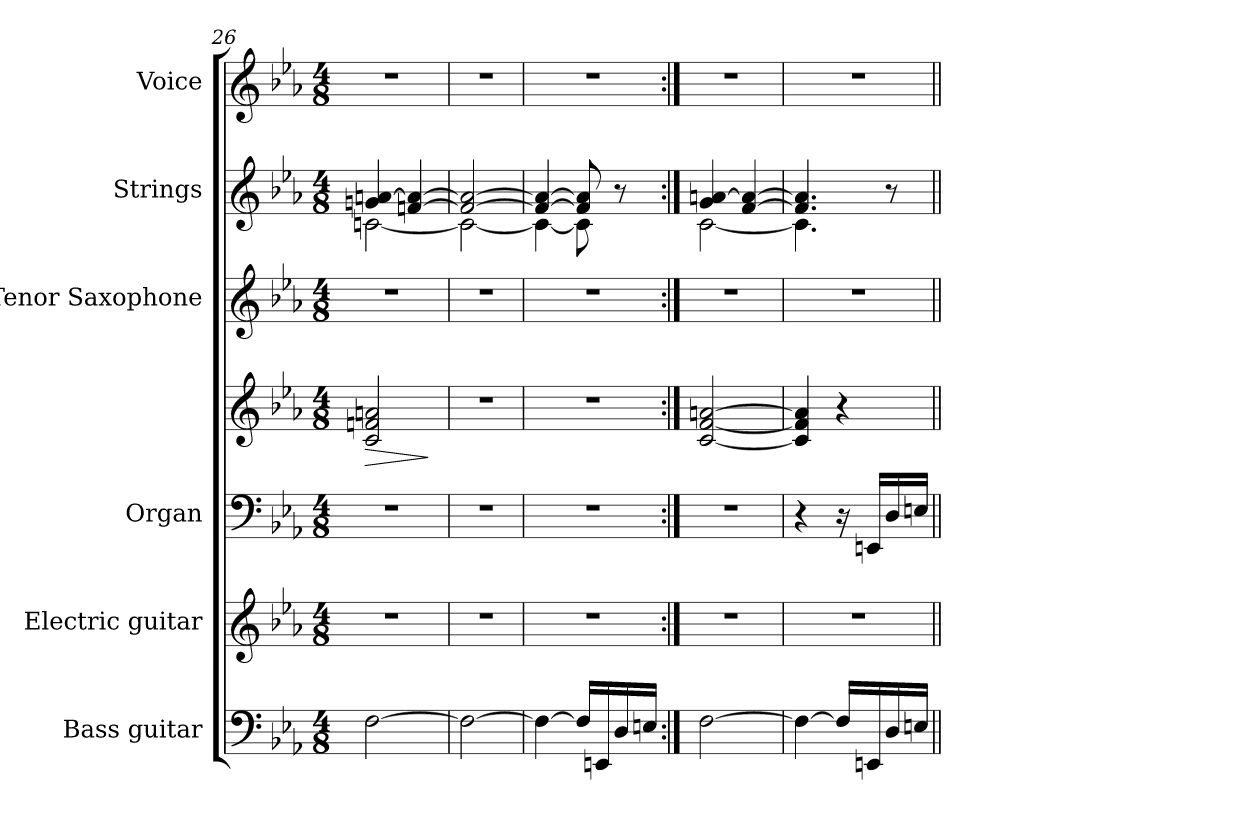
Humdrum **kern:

**kern	**kern	**kern	**kern	**dynam	**kern	**kern	**kern
*part6	*part5	*part4	*part4	*part4	*part3	*part2	*part1
*staff7	*staff6	*staff5	*staff4	*staff4/5	*staff3	*staff2	*staff1
*I"Bass guitar	*I"Electric guitar	*I"Organ	*	*	*I"Tenor Saxophone	*I"Strings	*I"Voice
*I'Bass	*I'El. gtr	*I'Org.	*	*	*I'T. Sax.	*I'Str.	*I'Voice
*clefF4	*clefG2	*clefF4	*clefG2	*	*clefG2	*clefG2	*clefG2
*ITrd7c12	*ITrd7c12	*	*	*	*ITrd8c14	*	*
*k[b-e-a-]	*k[b-e-a-]	*k[b-e-a-]	*k[b-e-a-]	*	*k[b-e-a-]	*k[b-e-a-]	*k[b-e-a-]
*E-:	*E-:	*E-:	*E-:	*	*E-:	*E-:	*E-:
*M4/8	*M4/8	*M4/8	*M4/8	*	*M4/8	*M4/8	*M4/8
=26	=26	=26	=26	=26	=26	=26	=26
!	!LO:N:vis=1	!LO:N:vis=1	!	!LO:HP:b	!LO:N:vis=1	!	!LO:N:vis=1
*	*	*	*	*	*	*^	*
[>2FFi\	2r	2r	2ci/ 2fni 2ani	>	2r	4gni/ [>4ani	[<2cni\	2r
.	.	.	.	.	.	[>4fni/ 4ai_>	.	.
*	*	*	*	*	*	*v	*v	*
.	.	.	.	]	.	.	.
=27	=27	=27	=27	=27	=27	=27	=27
!	!LO:N:vis=1	!LO:N:vis=1	!LO:N:vis=1	!	!LO:N:vis=1	!	!LO:N:vis=1
*	*	*	*	*	*	*^	*
2FFi\_>	2r	2r	2r	.	2r	2fi/_> 2ai_>	2ci\_<	2r
=28	=28	=28	=28	=28	=28	=28	=28	=28
!	!LO:N:vis=1	!LO:N:vis=1	!LO:N:vis=1	!	!LO:N:vis=1	!	!	!LO:N:vis=1
4FFi\_>	2r	2r	2r	.	2r	4fi/_> 4ai_>	4ci\_<	2r
16FFi/LL]	.	.	.	.	.	8fi/] 8ai]	8ci\]	.
16EEEni/	.	.	.	.	.	.	.	.
16DDi/	.	.	.	.	.	8r	8ryy	.
16EEni/JJ	.	.	.	.	.	.	.	.
!!LO:LB:g=z
=29:|!	=29:|!	=29:|!	=29:|!	=29:|!	=29:|!	=29:|!	=29:|!	=29:|!
!	!LO:N:vis=1	!LO:N:vis=1	!	!	!LO:N:vis=1	!	!	!LO:N:vis=1
[>2FFi\	2r	2r	[<2ci/ [<2fi [>2ani	.	2r	4gi/ [>4ani	[<2ci\	2r
.	.	.	.	.	.	[>4fi/ 4ai_>	.	.
=30	=30	=30	=30	=30	=30	=30	=30	=30
!	!LO:N:vis=1	!	!	!	!LO:N:vis=1	!	!	!LO:N:vis=1
4FFi\_>	2r	4r	4ci/] 4fi] 4ai]	.	2r	4.fi/] 4.ai]	4.ci\]	2r
16FFi/LL]	.	16r	4r	.	.	.	.	.
16EEEni/	.	16EEni/LL	.	.	.	.	.	.
16DDi/	.	16Di/	.	.	.	8r	8ryy	.
16EEni/JJ	.	16Eni/JJ	.	.	.	.	.	.
*	*	*	*	*	*	*v	*v	*
=||	=||	=||	=||	=||	=||	=||	=||
*-	*-	*-	*-	*-	*-	*-	*-
